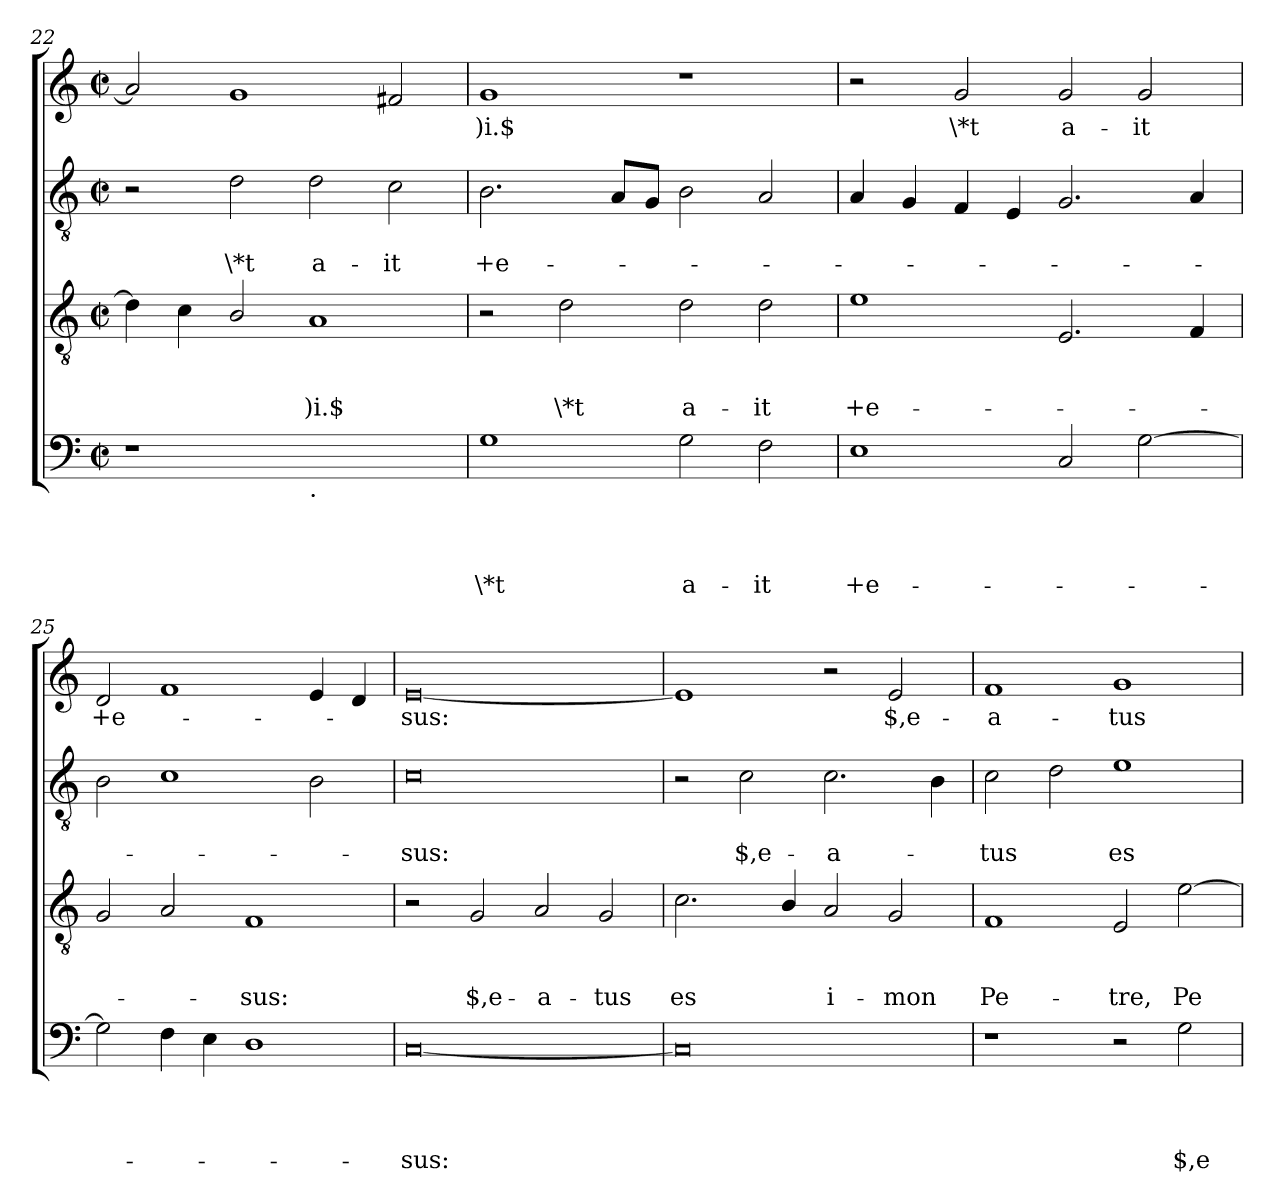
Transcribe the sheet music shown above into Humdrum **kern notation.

**kern	**text	**text	**text	**text	**kern	**text	**text	**text	**kern	**text	**text	**kern	**text
*part4	*part4	*part4	*part4	*part4	*part3	*part3	*part3	*part3	*part2	*part2	*part2	*part1	*part1
*staff4	*staff4	*staff4	*staff4	*staff4	*staff3	*staff3	*staff3	*staff3	*staff2	*staff2	*staff2	*staff1	*staff1
*clefF4	*	*	*	*	*clefGv2	*	*	*	*clefGv2	*	*	*clefG2	*
*k[]	*	*	*	*	*k[]	*	*	*	*k[]	*	*	*k[]	*
*C:	*	*	*	*	*C:	*	*	*	*C:	*	*	*C:	*
*M2/2	*	*	*	*	*M2/2	*	*	*	*M2/2	*	*	*M2/2	*
*met(c|)	*	*	*	*	*met(c|)	*	*	*	*met(c|)	*	*	*met(c|)	*
=22	=22	=22	=22	=22	=22	=22	=22	=22	=22	=22	=22	=22	=22
1r	.	.	.	.	4d\]	.	.	.	2r	.	.	2a/]	.
.	.	.	.	.	4c\	.	.	.	.	.	.	.	.
!	!	!	!	!	!	!	!	!	!	!	!LO:LY:b	!	!
.	.	.	.	.	2B/	.	.	.	2d\	.	\*t	1g	.
!LO:TX:b:t=.	!	!	!	!	!	!	!	!	!	!	!	!	!
!	!	!	!	!	!	!	!	!LO:LY:b	!	!	!LO:LY:b	!	!
1ryy	.	.	.	.	1A	.	.	-)i.$	2d\	.	a-	.	.
!	!	!	!	!	!	!	!	!	!	!	!LO:LY:b	!	!
.	.	.	.	.	.	.	.	.	2c\	.	-it	2f#X/	.
=23	=23	=23	=23	=23	=23	=23	=23	=23	=23	=23	=23	=23	=23
!	!	!	!	!LO:LY:b	!	!	!	!	!	!	!LO:LY:b	!	!LO:LY:b
1G	.	.	.	\*t	2r	.	.	.	2.B\	.	+e-	1g	-)i.$
!	!	!	!	!	!	!	!	!LO:LY:b	!	!	!	!	!
.	.	.	.	.	2d\	.	.	\*t	.	.	.	.	.
.	.	.	.	.	.	.	.	.	8A/L	.	.	.	.
.	.	.	.	.	.	.	.	.	8G/J	.	.	.	.
!	!	!	!	!LO:LY:b	!	!	!	!LO:LY:b	!	!	!	!	!
2G\	.	.	.	a-	2d\	.	.	a-	2B\	.	.	1r	.
!	!	!	!	!LO:LY:b	!	!	!	!LO:LY:b	!	!	!	!	!
2F\	.	.	.	-it	2d\	.	.	-it	2A/	.	.	.	.
!!LO:LB:g=z
=24	=24	=24	=24	=24	=24	=24	=24	=24	=24	=24	=24	=24	=24
!	!	!	!	!LO:LY:b	!	!	!	!LO:LY:b	!	!	!	!	!
1E	.	.	.	+e-	1e	.	.	+e-	4A/	.	.	2r	.
.	.	.	.	.	.	.	.	.	4G/	.	.	.	.
!	!	!	!	!	!	!	!	!	!	!	!	!	!LO:LY:b
.	.	.	.	.	.	.	.	.	4F/	.	.	2g/	\*t
.	.	.	.	.	.	.	.	.	4E/	.	.	.	.
!	!	!	!	!	!	!	!	!	!	!	!	!	!LO:LY:b
2C/	.	.	.	.	2.E/	.	.	.	2.G/	.	.	2g/	a-
!	!	!	!	!	!	!	!	!	!	!	!	!	!LO:LY:b
[>2G\	.	.	.	.	.	.	.	.	.	.	.	2g/	-it
.	.	.	.	.	4F/	.	.	.	4A/	.	.	.	.
=25	=25	=25	=25	=25	=25	=25	=25	=25	=25	=25	=25	=25	=25
!	!	!	!	!	!	!	!	!	!	!	!	!	!LO:LY:b
2G\]	.	.	.	.	2G/	.	.	.	2B\	.	.	2d/	+e-
4F\	.	.	.	.	2A/	.	.	.	1c	.	.	1f	.
4E\	.	.	.	.	.	.	.	.	.	.	.	.	.
!	!	!	!	!	!	!	!	!LO:LY:b	!	!	!	!	!
1D	.	.	.	.	1F	.	.	-sus:	.	.	.	.	.
.	.	.	.	.	.	.	.	.	2B\	.	.	4e/	.
.	.	.	.	.	.	.	.	.	.	.	.	4d/	.
=26	=26	=26	=26	=26	=26	=26	=26	=26	=26	=26	=26	=26	=26
!	!	!	!	!LO:LY:b	!	!	!	!	!	!	!LO:LY:b	!	!LO:LY:b
[<0C	.	.	.	-sus:	2r	.	.	.	0c	.	-sus:	[<0e	-sus:
!	!	!	!	!	!	!	!	!LO:LY:b	!	!	!	!	!
.	.	.	.	.	2G/	.	.	$,e-	.	.	.	.	.
!	!	!	!	!	!	!	!	!LO:LY:b	!	!	!	!	!
.	.	.	.	.	2A/	.	.	-a-	.	.	.	.	.
!	!	!	!	!	!	!	!	!LO:LY:b	!	!	!	!	!
.	.	.	.	.	2G/	.	.	-tus	.	.	.	.	.
=27	=27	=27	=27	=27	=27	=27	=27	=27	=27	=27	=27	=27	=27
!	!	!	!	!	!	!	!	!LO:LY:b	!	!	!	!	!
0C]	.	.	.	.	2.c\	.	.	es	2r	.	.	1e]	.
!	!	!	!	!	!	!	!	!	!	!	!LO:LY:b	!	!
.	.	.	.	.	.	.	.	.	2c\	.	$,e-	.	.
.	.	.	.	.	4B/	.	.	.	.	.	.	.	.
!	!	!	!	!	!	!	!	!LO:LY:b	!	!	!LO:LY:b	!	!
.	.	.	.	.	2A/	.	.	i-	2.c\	.	-a-	2r	.
!	!	!	!	!	!	!	!	!LO:LY:b	!	!	!	!	!LO:LY:b
.	.	.	.	.	2G/	.	.	-mon	.	.	.	2e/	$,e-
.	.	.	.	.	.	.	.	.	4B\	.	.	.	.
!!LO:PB:g=z
=28	=28	=28	=28	=28	=28	=28	=28	=28	=28	=28	=28	=28	=28
!	!	!	!	!	!	!	!	!LO:LY:b	!	!	!LO:LY:b	!	!LO:LY:b
1r	.	.	.	.	1F	.	.	Pe-	2c\	.	-tus	1f	-a-
.	.	.	.	.	.	.	.	.	2d\	.	.	.	.
!	!	!	!	!	!	!	!	!LO:LY:b	!	!	!LO:LY:b	!	!LO:LY:b
2r	.	.	.	.	2E/	.	.	-tre,	1e	.	es	1g	-tus
!	!	!	!	!LO:LY:b	!	!	!	!LO:LY:b	!	!	!	!	!
2G\	.	.	.	$,e-	[>2e\	.	.	Pe-	.	.	.	.	.
=	=	=	=	=	=	=	=	=	=	=	=	=	=
*-	*-	*-	*-	*-	*-	*-	*-	*-	*-	*-	*-	*-	*-
